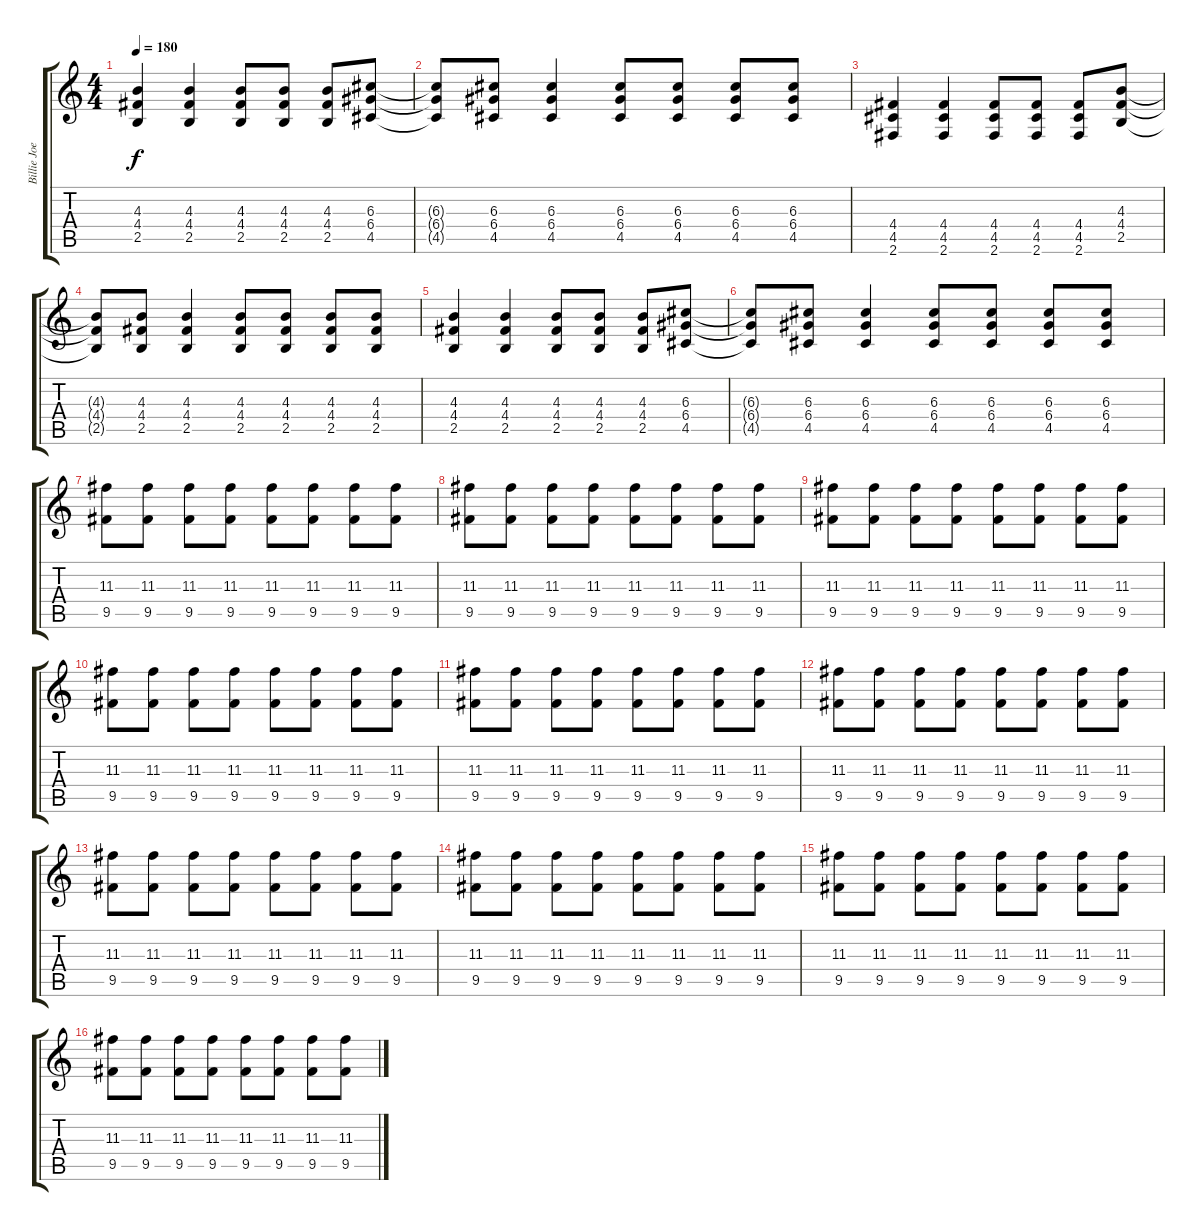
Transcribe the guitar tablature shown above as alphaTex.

\track ("Billie Joe Guitar" "Billie Joe") {instrument distortionguitar}
\staff {score tabs}
\tuning (E4 B3 G3 D3 A2 E2) {hide}
\ts (4 4)
\tempo 180
\clef g2
\ks c
(4.3 4.4 2.5).4{dy f} (4.3 4.4 2.5).4 (4.3 4.4 2.5).8 (4.3 4.4 2.5).8 (4.3 4.4 2.5).8 (6.3 6.4 4.5).8 |
(6.3{t} 6.4{t} 4.5{t}).8 (6.3 6.4 4.5).8 (6.3 6.4 4.5).4 (6.3 6.4 4.5).8 (6.3 6.4 4.5).8 (6.3 6.4 4.5).8 (6.3 6.4 4.5).8 |
(4.4 4.5 2.6).4 (4.4 4.5 2.6).4 (4.4 4.5 2.6).8 (4.4 4.5 2.6).8 (4.4 4.5 2.6).8 (4.3 4.4 2.5).8 |
(4.3{t} 4.4{t} 2.5{t}).8 (4.3 4.4 2.5).8 (4.3 4.4 2.5).4 (4.3 4.4 2.5).8 (4.3 4.4 2.5).8 (4.3 4.4 2.5).8 (4.3 4.4 2.5).8 |
(4.3 4.4 2.5).4 (4.3 4.4 2.5).4 (4.3 4.4 2.5).8 (4.3 4.4 2.5).8 (4.3 4.4 2.5).8 (6.3 6.4 4.5).8 |
(6.3{t} 6.4{t} 4.5{t}).8 (6.3 6.4 4.5).8 (6.3 6.4 4.5).4 (6.3 6.4 4.5).8 (6.3 6.4 4.5).8 (6.3 6.4 4.5).8 (6.3 6.4 4.5).8 |
(11.3 9.5).8 (11.3 9.5).8 (11.3 9.5).8 (11.3 9.5).8 (11.3 9.5).8 (11.3 9.5).8 (11.3 9.5).8 (11.3 9.5).8 |
(11.3 9.5).8 (11.3 9.5).8 (11.3 9.5).8 (11.3 9.5).8 (11.3 9.5).8 (11.3 9.5).8 (11.3 9.5).8 (11.3 9.5).8 |
(11.3 9.5).8 (11.3 9.5).8 (11.3 9.5).8 (11.3 9.5).8 (11.3 9.5).8 (11.3 9.5).8 (11.3 9.5).8 (11.3 9.5).8 |
(11.3 9.5).8 (11.3 9.5).8 (11.3 9.5).8 (11.3 9.5).8 (11.3 9.5).8 (11.3 9.5).8 (11.3 9.5).8 (11.3 9.5).8 |
(11.3 9.5).8 (11.3 9.5).8 (11.3 9.5).8 (11.3 9.5).8 (11.3 9.5).8 (11.3 9.5).8 (11.3 9.5).8 (11.3 9.5).8 |
(11.3 9.5).8 (11.3 9.5).8 (11.3 9.5).8 (11.3 9.5).8 (11.3 9.5).8 (11.3 9.5).8 (11.3 9.5).8 (11.3 9.5).8 |
(11.3 9.5).8 (11.3 9.5).8 (11.3 9.5).8 (11.3 9.5).8 (11.3 9.5).8 (11.3 9.5).8 (11.3 9.5).8 (11.3 9.5).8 |
(11.3 9.5).8 (11.3 9.5).8 (11.3 9.5).8 (11.3 9.5).8 (11.3 9.5).8 (11.3 9.5).8 (11.3 9.5).8 (11.3 9.5).8 |
(11.3 9.5).8 (11.3 9.5).8 (11.3 9.5).8 (11.3 9.5).8 (11.3 9.5).8 (11.3 9.5).8 (11.3 9.5).8 (11.3 9.5).8 |
(11.3 9.5).8 (11.3 9.5).8 (11.3 9.5).8 (11.3 9.5).8 (11.3 9.5).8 (11.3 9.5).8 (11.3 9.5).8 (11.3 9.5).8
